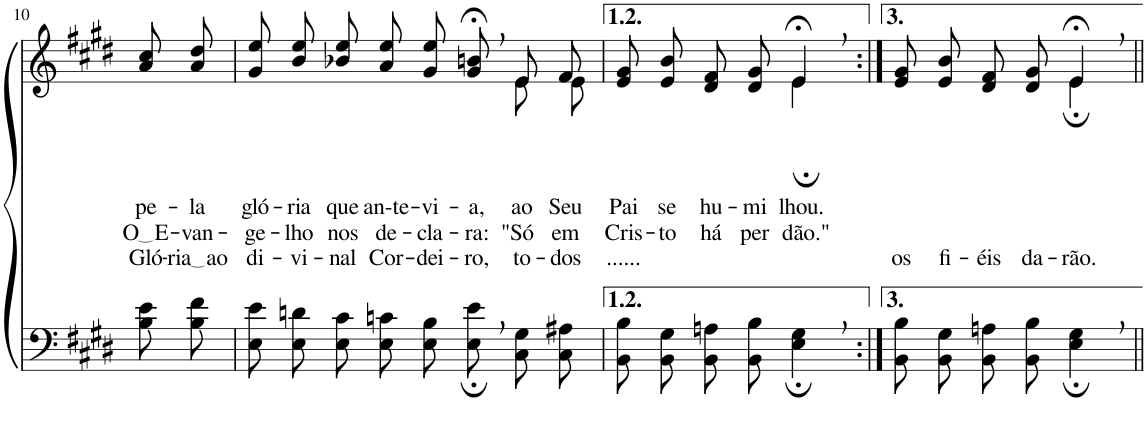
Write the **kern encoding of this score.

**kern	**kern	**text	**text	**text
*part2	*part1	*part1	*part1	*part1
*staff2	*staff1	*staff1	*staff1	*staff1
*I"Parte III e IV	*I"Parte I e II	*	*	*
!!LO:PB:g=z
*clefF4	*clefG2	*	*	*
*Trd1c2	*Trd1c2	*	*	*
*k[f#c#g#d#]	*k[f#c#g#d#]	*	*	*
*M4/4	*M4/4	*	*	*
=10	=10	=10	=10	=10
!	!	!LO:LY:b	!LO:LY:b	!LO:LY:b
8B\ 8e\L	8a\ 8cc#\L	pe-	O E	Gló-
!	!	!LO:LY:b	!LO:LY:b	!LO:LY:b
8B\ 8f#\J	8a\ 8dd#\J	-la	-van-	ria ao
=11	=11	=11	=11	=11
!	!	!LO:LY:b	!LO:LY:b	!LO:LY:b
*	*^	*	*	*
8E\ 8e\L	8g#\ 8ee\L	2.ryy	gló-	-ge-	di-
!	!	!	!LO:LY:b	!LO:LY:b	!LO:LY:b
8E\ 8dn\J	8b\ 8ee\J	.	-ria	-lho	-vi-
!	!	!	!LO:LY:b	!LO:LY:b	!LO:LY:b
8E\ 8c#\L	8b-X\ 8ee\L	.	que	nos	-nal
!	!	!	!LO:LY:b	!LO:LY:b	!LO:LY:b
8E\ 8cn\J	8a\ 8ee\J	.	an-te-	de-	Cor-
!	!	!	!LO:LY:b	!LO:LY:b	!LO:LY:b
8E\ 8B\L	8g#/ 8ee/L	.	-vi-	-cla-	-dei-
!	!	!	!LO:LY:b	!LO:LY:b	!LO:LY:b
8E;,\ 8e;,\J	8g#;<,/ 8bn;<,/J	.	-a,	-ra:	-ro,
!	!	!	!	!	!LO:LY:b
!	!	!	!LO:LY:b	!LO:LY:b	!
8C#\ 8G#\L	8e/L	8e\L	ao	"Só	to-
!	!	!	!	!	!LO:LY:b
!	!	!	!LO:LY:b	!LO:LY:b	!
8C#\ 8A#X\J	8f#/J	8e\J	Seu	em	-dos
=12	=12	=12	=12	=12	=12
!	!	!	!LO:LY:b	!LO:LY:b	!LO:LY:b
8BB\ 8B\L	8e/ 8g#/L	2ryy	Pai	Cris-	......
!	!	!	!LO:LY:b	!LO:LY:b	!
8BB\ 8G#\J	8e/ 8b/J	.	se	-to	.
!	!	!	!LO:LY:b	!LO:LY:b	!
8BB\ 8An\L	8d#/ 8f#/L	.	hu-	há	.
!	!	!	!LO:LY:b	!LO:LY:b	!
8BB\ 8B\J	8d#/ 8g#/J	.	-mi-	per-	.
!	!	!	!LO:LY:b	!LO:LY:b	!
4E\;, 4G#\;,	4e;<,/	4e;\	-lhou.	-dão."	.
=13:|!	=13:|!	=13:|!	=13:|!	=13:|!	=13:|!
!	!	!	!	!	!LO:LY:b
8BB\ 8B\L	8e/ 8g#/L	2ryy	.	.	os
!	!	!	!	!	!LO:LY:b
8BB\ 8G#\J	8e/ 8b/J	.	.	.	fi-
!	!	!	!	!	!LO:LY:b
8BB\ 8An\L	8d#/ 8f#/L	.	.	.	-éis
!	!	!	!	!	!LO:LY:b
8BB\ 8B\J	8d#/ 8g#/J	.	.	.	da-
!	!	!	!	!	!LO:LY:b
4E\;, 4G#\;,	4e;<,/	4e;\	.	.	-rão.
*	*v	*v	*	*	*
=||	=||	=||	=||	=||
*-	*-	*-	*-	*-
